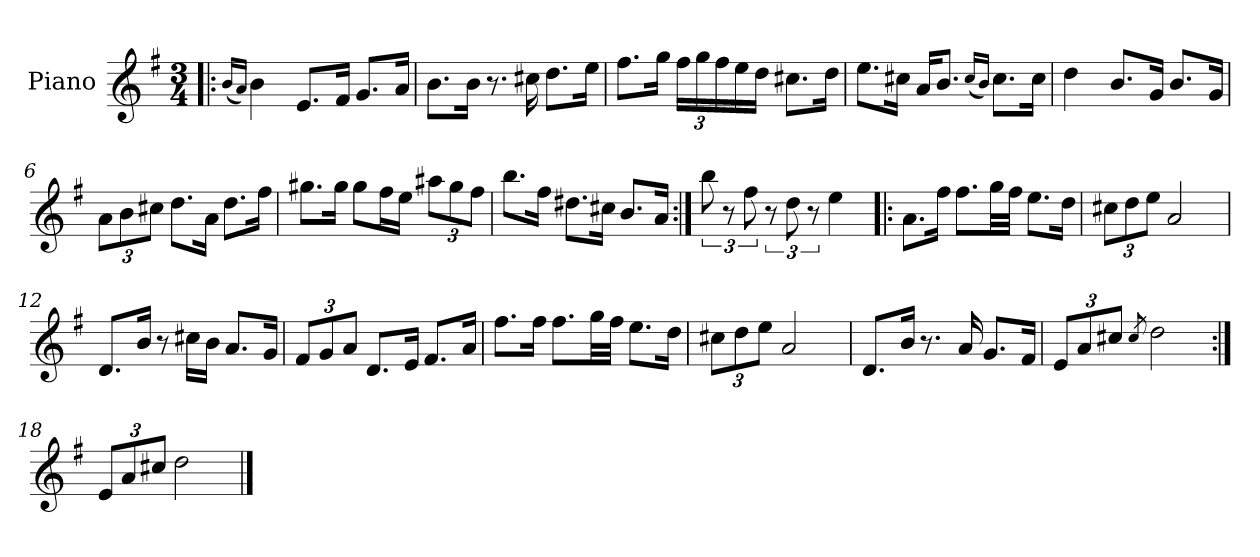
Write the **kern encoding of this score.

**kern
*part1
*staff1
*I"Piano
*I'Pno.
*clefG2
*k[f#]
*M3/4
=1!|:
(16qb/LL
16qa/JJ)
4b\
8.e/L
16f#/Jk
8.g/L
16a/Jk
=2
8.b\L
16b\Jk
8.r
16cc#X\
8.dd\L
16ee\Jk
=3
8.ff#\L
16gg\Jk
*Xbrackettup
24ff#\LL
24gg\
24ff#\
16ee\
16dd\JJ
8.cc#X\L
16dd\Jk
=4
8.ee\L
16cc#X\Jk
16a/KL
8.b/J
(16qcc#/LL
16qb/JJ)
8.cc#\L
16cc#\Jk
!!LO:LB:g=z
=5
4dd\
8.b/L
16g/Jk
8.b/L
16g/Jk
=6
12a\L
12b\
12cc#X\J
8.dd\L
16a\Jk
8.dd\L
16ff#\Jk
=7
8.gg#X\L
16gg#\Jk
8gg#\L
16ff#\L
16ee\JJ
12aa#X\L
12gg#\
12ff#\J
=8
8.bb\L
16ff#\Jk
8.dd#X\L
16cc#X\Jk
8.b/L
16a/Jk
=9:|!
*brackettup
12bb\
12r
12ff#\
12r
12dd\
12r
4ee\
!!LO:LB:g=z
=10!|:
8.a\L
16ff#\Jk
8.ff#\L
32gg\LL
32ff#\JJJ
8.ee\L
16dd\Jk
=11
*Xbrackettup
12cc#X\L
12dd\
12ee\J
2a/
=12
8.d/L
16b/Jk
8r
16cc#X\LL
16b\JJ
8.a/L
16g/Jk
=13
12f#/L
12g/
12a/J
8.d/L
16e/Jk
8.f#/L
16a/Jk
=14
8.ff#\L
16ff#\Jk
8.ff#\L
32gg\LL
32ff#\JJJ
8.ee\L
16dd\Jk
!!LO:LB:g=z
=15
12cc#X\L
12dd\
12ee\J
2a/
=16
8.d/L
16b/Jk
8.r
16a/
8.g/L
16f#/Jk
=17
12e/L
12a/
12cc#X/J
8qcc#/
2dd\
=18:|!
12e/L
12a/
12cc#X/J
2dd\
==
*-
